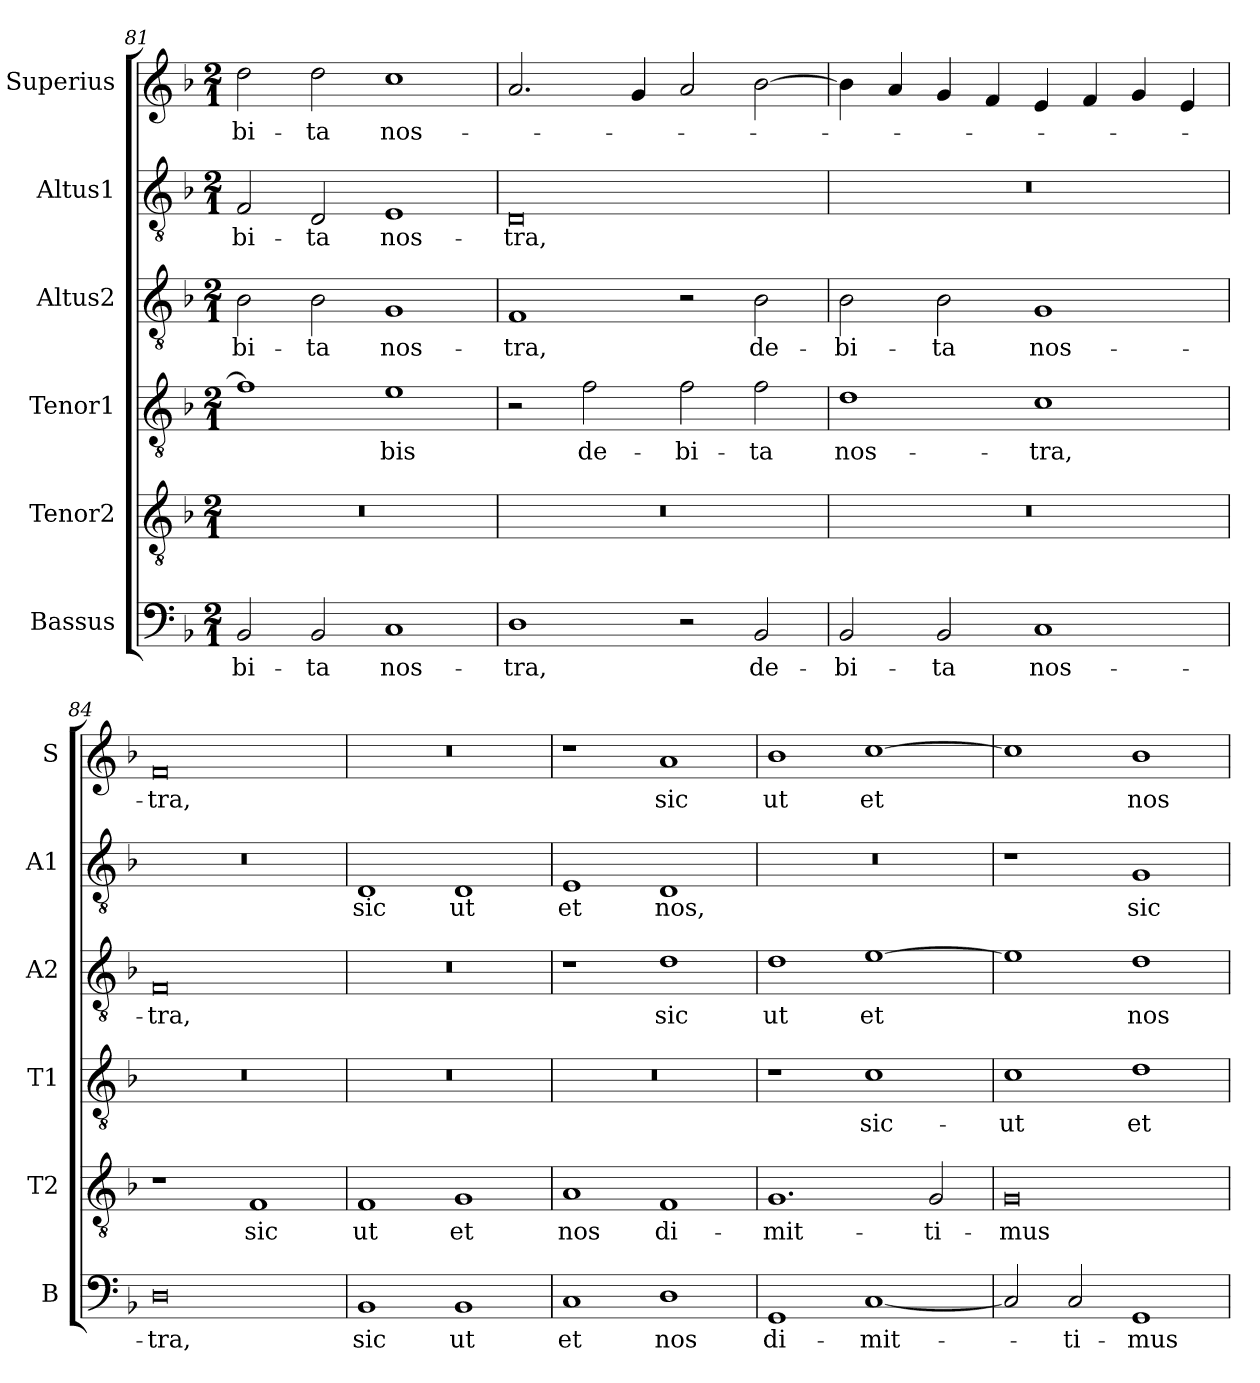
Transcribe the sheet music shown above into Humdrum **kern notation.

**kern	**text	**kern	**text	**kern	**text	**kern	**text	**kern	**text	**kern	**text
*part6	*part6	*part5	*part5	*part4	*part4	*part3	*part3	*part2	*part2	*part1	*part1
*staff6	*staff6	*staff5	*staff5	*staff4	*staff4	*staff3	*staff3	*staff2	*staff2	*staff1	*staff1
*I"Bassus	*	*I"Tenor2	*	*I"Tenor1	*	*I"Altus2	*	*I"Altus1	*	*I"Superius	*
*I'B	*	*I'T2	*	*I'T1	*	*I'A2	*	*I'A1	*	*I'S	*
*clefF4	*	*clefGv2	*	*clefGv2	*	*clefGv2	*	*clefGv2	*	*clefG2	*
*k[b-]	*	*k[b-]	*	*k[b-]	*	*k[b-]	*	*k[b-]	*	*k[b-]	*
*M2/1	*	*M2/1	*	*M2/1	*	*M2/1	*	*M2/1	*	*M2/1	*
=81	=81	=81	=81	=81	=81	=81	=81	=81	=81	=81	=81
2BB-/	-bi-	0r	.	1f]	.	2B-\	-bi-	2F/	-bi-	2dd\	-bi-
2BB-/	-ta	.	.	.	.	2B-\	-ta	2D/	-ta	2dd\	-ta
1C	nos-	.	.	1e	-bis	1G	nos-	1E	nos-	1cc	nos-
=82	=82	=82	=82	=82	=82	=82	=82	=82	=82	=82	=82
1D	-tra,	0r	.	2r	.	1F	-tra,	0D	-tra,	2.a/	.
.	.	.	.	2f\	de-	.	.	.	.	.	.
.	.	.	.	.	.	.	.	.	.	4g/	.
2r	.	.	.	2f\	-bi-	2r	.	.	.	2a/	.
2BB-/	de-	.	.	2f\	-ta	2B-\	de-	.	.	[2b-\	.
=83	=83	=83	=83	=83	=83	=83	=83	=83	=83	=83	=83
2BB-/	-bi-	0r	.	1d	nos-	2B-\	-bi-	0r	.	4b-\]	.
.	.	.	.	.	.	.	.	.	.	4a/	.
2BB-/	-ta	.	.	.	.	2B-\	-ta	.	.	4g/	.
.	.	.	.	.	.	.	.	.	.	4f/	.
1C	nos-	.	.	1c	-tra,	1G	nos-	.	.	4e/	.
.	.	.	.	.	.	.	.	.	.	4f/	.
.	.	.	.	.	.	.	.	.	.	4g/	.
.	.	.	.	.	.	.	.	.	.	4e/	.
=84	=84	=84	=84	=84	=84	=84	=84	=84	=84	=84	=84
0D	-tra,	1r	.	0r	.	0F	-tra,	0r	.	0f	-tra,
.	.	1F	sic	.	.	.	.	.	.	.	.
=85	=85	=85	=85	=85	=85	=85	=85	=85	=85	=85	=85
1BB-	sic	1F	ut	0r	.	0r	.	1D	sic	0r	.
1BB-	ut	1G	et	.	.	.	.	1D	ut	.	.
=86	=86	=86	=86	=86	=86	=86	=86	=86	=86	=86	=86
1C	et	1A	nos	0r	.	1r	.	1E	et	1r	.
1D	nos	1F	di-	.	.	1d	sic	1D	nos,	1a	sic
=87	=87	=87	=87	=87	=87	=87	=87	=87	=87	=87	=87
1GG	di-	1.G	-mit-	1r	.	1d	ut	0r	.	1b-	ut
[1C	-mit-	.	.	1c	sic-	[1e	et	.	.	[1cc	et
.	.	2G/	-ti-	.	.	.	.	.	.	.	.
=88	=88	=88	=88	=88	=88	=88	=88	=88	=88	=88	=88
2C/]	.	0G	-mus	1c	-ut	1e]	.	1r	.	1cc]	.
2C/	-ti-	.	.	.	.	.	.	.	.	.	.
1GG	-mus	.	.	1d	et	1d	nos	1G	sic	1b-	nos
=	=	=	=	=	=	=	=	=	=	=	=
*-	*-	*-	*-	*-	*-	*-	*-	*-	*-	*-	*-
